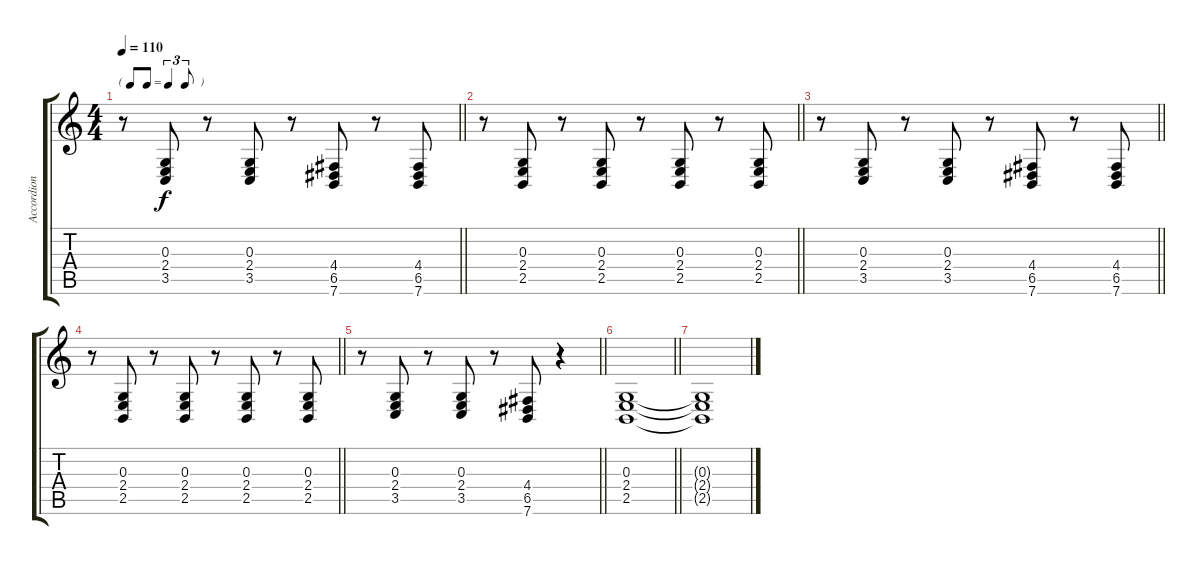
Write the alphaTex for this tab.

\track ("Accordion" "Accordion") {instrument accordion}
\staff {score tabs}
\tuning (E4 B3 G3 D3 A2 E2) {hide}
\ts (4 4)
\tf triplet8th
\tempo 110
\clef g2
\barLineRight lightlight
\ks c
r.8{dy f} (0.3 2.4 3.5).8 r.8 (0.3 2.4 3.5).8 r.8 (4.4 6.5 7.6).8 r.8 (4.4 6.5 7.6).8 |
\barLineRight lightlight
r.8 (0.3 2.4 2.5).8 r.8 (0.3 2.4 2.5).8 r.8 (0.3 2.4 2.5).8 r.8 (0.3 2.4 2.5).8 |
\barLineRight lightlight
r.8 (0.3 2.4 3.5).8 r.8 (0.3 2.4 3.5).8 r.8 (4.4 6.5 7.6).8 r.8 (4.4 6.5 7.6).8 |
\barLineRight lightlight
r.8 (0.3 2.4 2.5).8 r.8 (0.3 2.4 2.5).8 r.8 (0.3 2.4 2.5).8 r.8 (0.3 2.4 2.5).8 |
\barLineRight lightlight
r.8 (0.3 2.4 3.5).8 r.8 (0.3 2.4 3.5).8 r.8 (4.4 6.5 7.6).8 r.4 |
\barLineRight lightlight
(0.3 2.4 2.5).1 |
(0.3{t} 2.4{t} 2.5{t}).1
